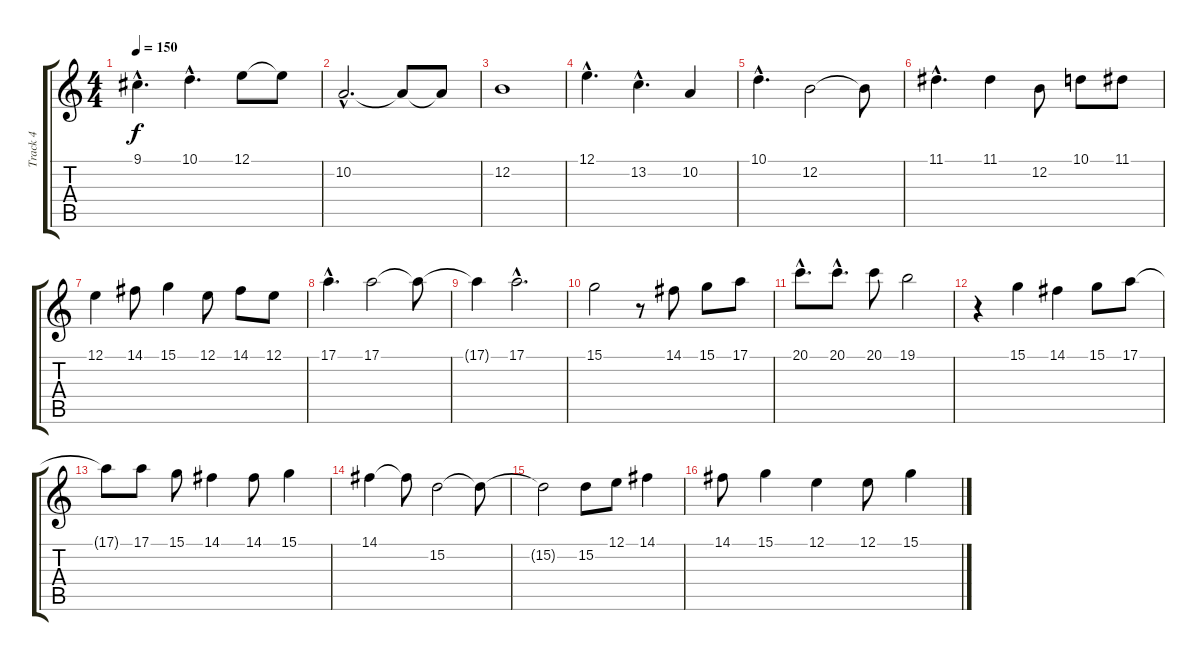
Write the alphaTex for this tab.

\track ("Track 4" "Track 4") {instrument trumpet}
\staff {score tabs}
\tuning (E4 B3 G3 D3 A2 E2) {hide}
\ts (4 4)
\tempo 150
\clef g2
\ks c
9.1{hac}.4{d dy f} 10.1{hac}.4{d} 12.1.8 12.1{t}.8 |
10.2{hac}.2{d} 10.2{t}.8 10.2{t}.8 |
12.2.1 |
12.1{hac}.4{d} 13.2{hac}.4{d} 10.2.4 |
10.1{hac}.4{d} 12.2.2 12.2{t}.8 |
11.1{hac}.4{d} 11.1.4 12.2.8 10.1.8 11.1.8 |
12.1.4 14.1.8 15.1.4 12.1.8 14.1.8 12.1.8 |
17.1{hac}.4{d} 17.1.2 17.1{t}.8 |
17.1{t}.4 17.1{hac}.2{d} |
15.1.2 r.8 14.1.8 15.1.8 17.1.8 |
20.1{hac}.8{d} 20.1{hac}.8{d} 20.1.8 19.1.2 |
r.4 15.1.4 14.1.4 15.1.8 17.1.8 |
17.1{t}.8 17.1.8 15.1.8 14.1.4 14.1.8 15.1.4 |
14.1.4 14.1{t}.8 15.2.2 15.2{t}.8 |
15.2{t}.2 15.2.8 12.1.8 14.1.4 |
14.1.8 15.1.4 12.1.4 12.1.8 15.1.4
